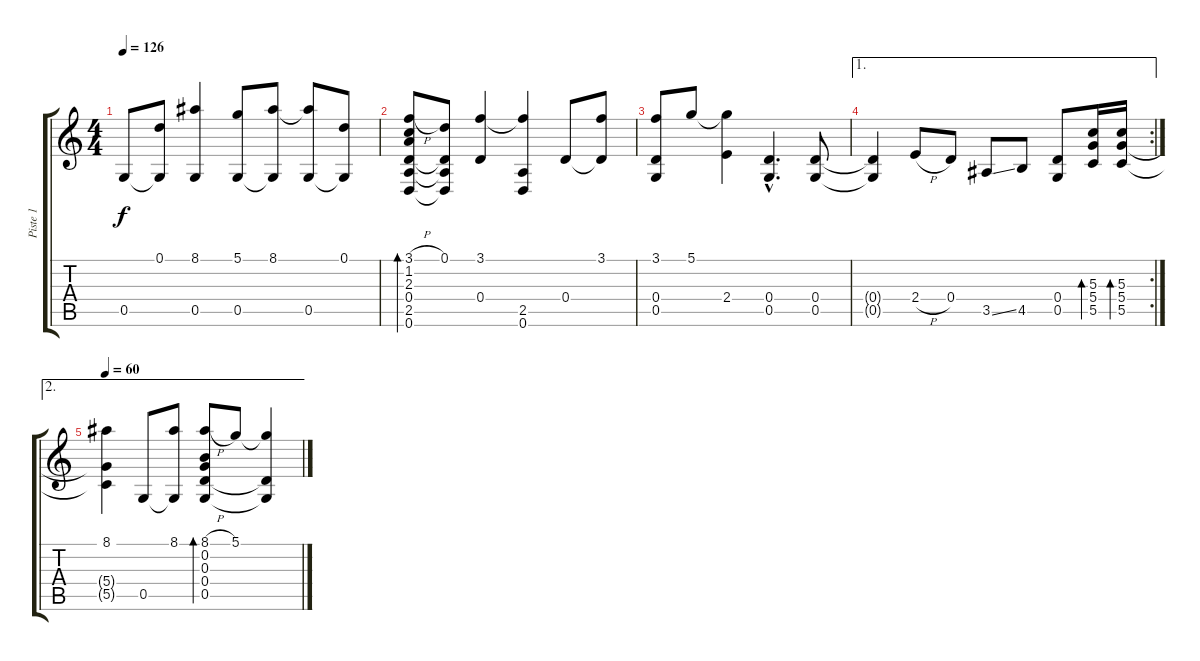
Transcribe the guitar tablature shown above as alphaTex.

\track ("Piste 1" "Piste 1") {instrument acousticguitarsteel}
\staff {score tabs}
\tuning (D4 B3 G3 D3 G2 D2) {hide}
\ts (4 4)
\tempo 126
\clef g2
\ks c
0.5{t}.8{dy f} (0.1 0.5{t}).8 (8.1 0.5).4 (5.1 0.5).8 (8.1 0.5{t}).8 (8.1{t} 0.5).8 (0.1 0.5{t}).8 |
(3.1{h} 1.2 2.3 0.4 2.5 0.6).8{bd 240} (0.1 0.4{t} 2.5{t} 0.6{t}).8 (3.1 0.4).4 (3.1{t} 2.5 0.6).4 0.4.8 (3.1 0.4{t}).8 |
(3.1 0.4 0.5).8 5.1.8 (5.1{t} 2.4).4 (0.4{hac} 0.5{hac}).4{d} (0.4 0.5).8 |
\ae 1
\rc 2
(0.4{t} 0.5{t}).4 2.4{h}.8 0.4.8 3.5{ss}.8 4.5.8 (0.4 0.5).8 (5.3 5.4 5.5).16{bd 60} (5.3 5.4 5.5).16{bd 60} |
\ae 2
\tempo 60
(8.1 5.4{t} 5.5{t}).4 0.5.8 (8.1 0.5{t}).8 (8.1{h} 0.2 0.3 0.4 0.5).8{bd 240} 5.1.8 (5.1{t} 0.4{t} 0.5{t}).4
